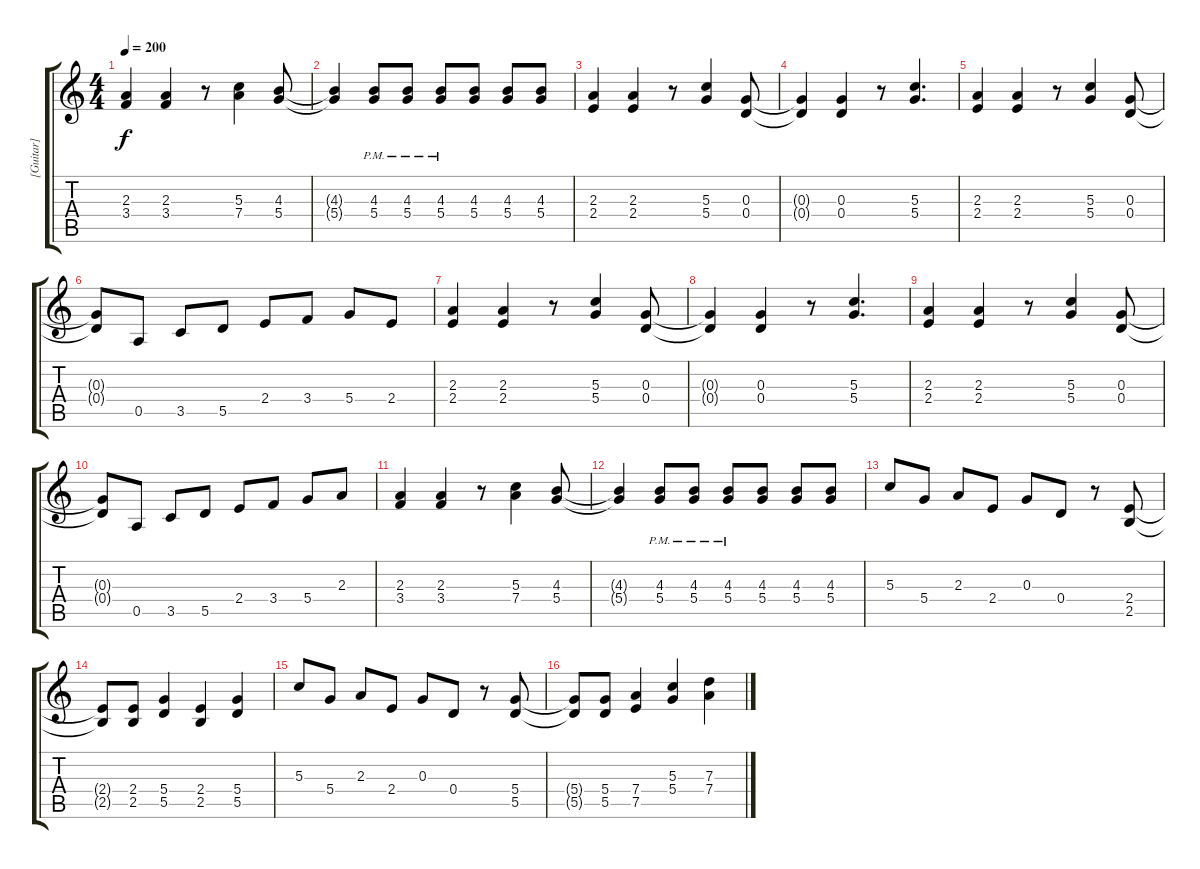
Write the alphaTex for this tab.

\track ("[Guitar]" "[Guitar]") {instrument distortionguitar}
\staff {score tabs}
\tuning (E4 B3 G3 D3 A2 E2) {hide}
\ts (4 4)
\tempo 200
\clef g2
\ks c
(2.3 3.4).4{dy f} (2.3 3.4).4 r.8 (5.3 7.4).4 (4.3 5.4).8 |
(4.3{t} 5.4{t}).4 (4.3{pm} 5.4{pm}).8 (4.3{pm} 5.4{pm}).8 (4.3{pm} 5.4{pm}).8 (4.3 5.4).8 (4.3 5.4).8 (4.3 5.4).8 |
(2.3 2.4).4 (2.3 2.4).4 r.8 (5.3 5.4).4 (0.3 0.4).8 |
(0.3{t} 0.4{t}).4 (0.3 0.4).4 r.8 (5.3 5.4).4{d} |
(2.3 2.4).4 (2.3 2.4).4 r.8 (5.3 5.4).4 (0.3 0.4).8 |
(0.3{t} 0.4{t}).8 0.5.8 3.5.8 5.5.8 2.4.8 3.4.8 5.4.8 2.4.8 |
(2.3 2.4).4 (2.3 2.4).4 r.8 (5.3 5.4).4 (0.3 0.4).8 |
(0.3{t} 0.4{t}).4 (0.3 0.4).4 r.8 (5.3 5.4).4{d} |
(2.3 2.4).4 (2.3 2.4).4 r.8 (5.3 5.4).4 (0.3 0.4).8 |
(0.3{t} 0.4{t}).8 0.5.8 3.5.8 5.5.8 2.4.8 3.4.8 5.4.8 2.3.8 |
(2.3 3.4).4 (2.3 3.4).4 r.8 (5.3 7.4).4 (4.3 5.4).8 |
(4.3{t} 5.4{t}).4 (4.3{pm} 5.4{pm}).8 (4.3{pm} 5.4{pm}).8 (4.3{pm} 5.4{pm}).8 (4.3 5.4).8 (4.3 5.4).8 (4.3 5.4).8 |
5.3.8 5.4.8 2.3.8 2.4.8 0.3.8 0.4.8 r.8 (2.4 2.5).8 |
(2.4{t} 2.5{t}).8 (2.4 2.5).8 (5.4 5.5).4 (2.4 2.5).4 (5.4 5.5).4 |
5.3.8 5.4.8 2.3.8 2.4.8 0.3.8 0.4.8 r.8 (5.4 5.5).8 |
(5.4{t} 5.5{t}).8 (5.4 5.5).8 (7.4 7.5).4 (5.3 5.4).4 (7.3 7.4).4
